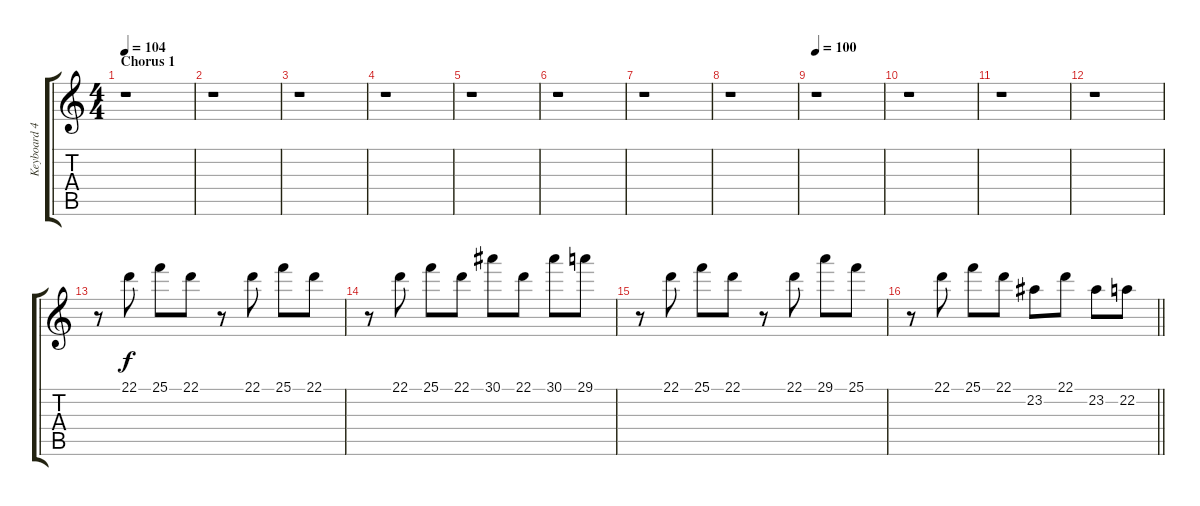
\track ("Keyboard 4 (Piano)" "Keyboard 4") {instrument acousticgrandpiano}
\staff {score tabs}
\tuning (E4 B3 G3 D3 A2 E2) {hide}
\ts (4 4)
\section ("" "Chorus 1")
\tempo 104
\clef g2
\ks c
r.1{dy f} |
r.1 |
r.1 |
r.1 |
r.1 |
r.1 |
r.1 |
r.1 |
\tempo 100
r.1 |
r.1 |
r.1 |
r.1 |
r.8 22.1.8 25.1.8 22.1.8 r.8 22.1.8 25.1.8 22.1.8 |
r.8 22.1.8 25.1.8 22.1.8 30.1.8 22.1.8 30.1.8 29.1.8 |
r.8 22.1.8 25.1.8 22.1.8 r.8 22.1.8 29.1.8 25.1.8 |
\barLineRight lightlight
r.8 22.1.8 25.1.8 22.1.8 23.2.8 22.1.8 23.2.8 22.2.8
